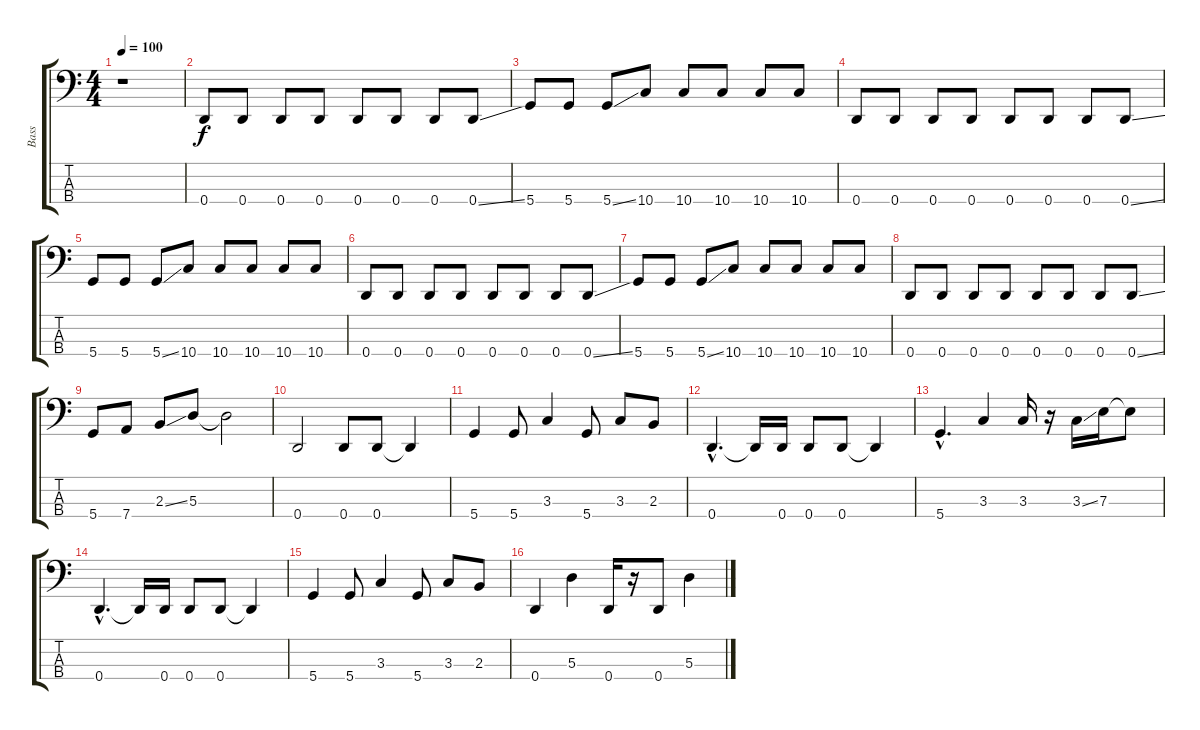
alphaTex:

\track ("Bass" "Bass") {instrument electricbassfinger}
\staff {score tabs}
\tuning (G2 D2 A1 D1) {hide}
\ts (4 4)
\tempo 100
\clef f4
\ks c
r.1{dy f instrument electricbassfinger} |
0.4.8 0.4.8 0.4.8 0.4.8 0.4.8 0.4.8 0.4.8 0.4{ss}.8 |
5.4.8 5.4.8 5.4{ss}.8 10.4.8 10.4.8 10.4.8 10.4.8 10.4.8 |
0.4.8 0.4.8 0.4.8 0.4.8 0.4.8 0.4.8 0.4.8 0.4{ss}.8 |
5.4.8 5.4.8 5.4{ss}.8 10.4.8 10.4.8 10.4.8 10.4.8 10.4.8 |
0.4.8 0.4.8 0.4.8 0.4.8 0.4.8 0.4.8 0.4.8 0.4{ss}.8 |
5.4.8 5.4.8 5.4{ss}.8 10.4.8 10.4.8 10.4.8 10.4.8 10.4.8 |
0.4.8 0.4.8 0.4.8 0.4.8 0.4.8 0.4.8 0.4.8 0.4{ss}.8 |
5.4.8 7.4.8 2.3{ss}.8 5.3.8 5.3{t}.2 |
0.4.2 0.4.8 0.4.8 0.4{t}.4 |
5.4.4 5.4.8 3.3.4 5.4.8 3.3.8 2.3.8 |
0.4{hac}.4{d} 0.4{t}.16 0.4.16 0.4.8 0.4.8 0.4{t}.4 |
5.4{hac}.4{d} 3.3.4 3.3.16 r.16 3.3{ss}.16 7.3.16 7.3{t}.8 |
0.4{hac}.4{d} 0.4{t}.16 0.4.16 0.4.8 0.4.8 0.4{t}.4 |
5.4.4 5.4.8 3.3.4 5.4.8 3.3.8 2.3.8 |
0.4.4 5.3.4 0.4.16 r.16 0.4.8 5.3.4
